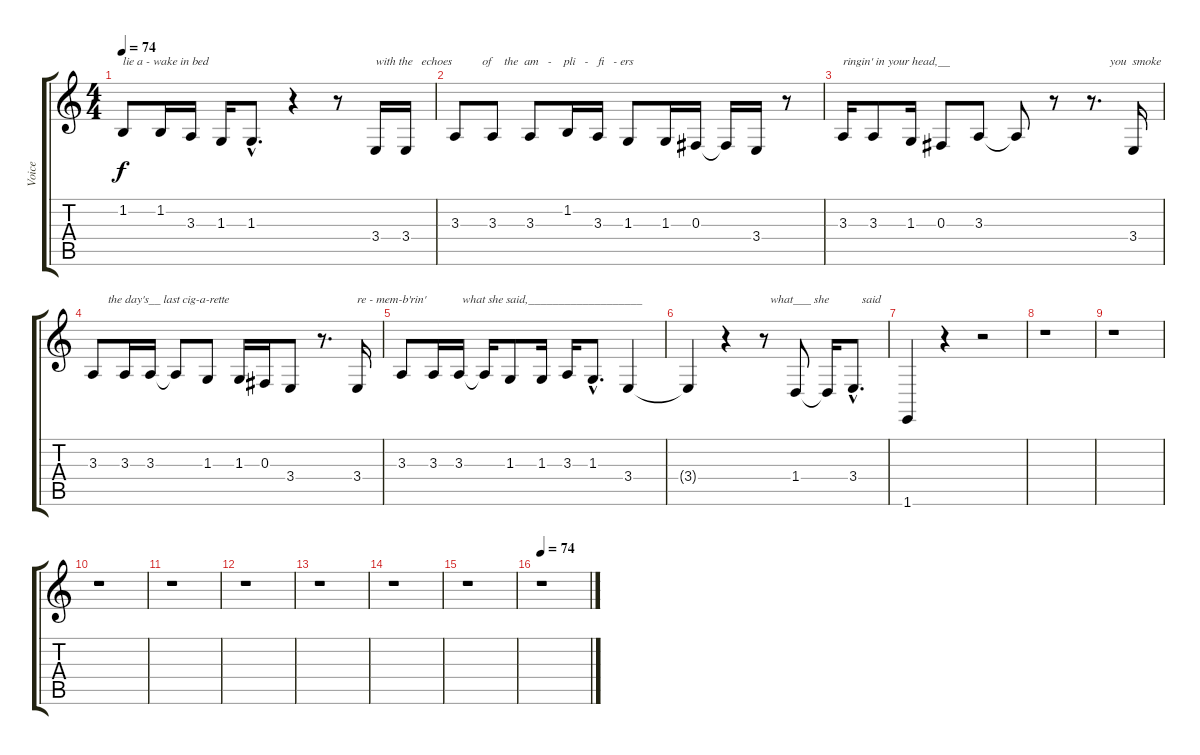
\track ("Voice" "Voice") {instrument lead6voice}
\staff {score tabs}
\tuning (Eb4 Bb3 Gb3 Db3 Ab2 Eb2) {hide}
\ts (4 4)
\tempo 74
\clef g2
\ks c
1.2.8{txt "lie a - wake in bed" dy f} 1.2.16 3.3.16 1.3.16 1.3{hac}.8{d} r.4 r.8 3.4.16{txt "with the   echoes"} 3.4.16 |
3.3.8{txt "         of    the  am   -    pli   -   fi   - ers"} 3.3.8 3.3.8 1.2.16 3.3.16 1.3.8 1.3.16 0.3.16 0.3{t}.16 3.4.16 r.8 |
3.3.16{txt "ringin' in your head,__"} 3.3.8 1.3.16 0.3.8 3.3.8 3.3{t}.8 r.8 r.8{d txt "      you  smoke"} 3.4.16 |
3.3.8{txt "     the day's__ last cig-a-rette"} 3.3.16 3.3.16 3.3{t}.8 1.3.8 1.3.16 0.3.16 3.4.8 r.8{d} 3.4.16{txt "re - mem-b'rin'"} |
3.3.8 3.3.16 3.3.16{txt " what she said,___________________"} 3.3{t}.16 1.3.8 1.3.16 3.3.16 1.3{hac}.8{d} 3.4.4 |
3.4{t}.4 r.4 r.8{txt "  what___ she           said"} 1.4.8 1.4{t}.16 3.4{hac}.8{d} |
1.6.4 r.4 r.2 |
r.1 |
r.1 |
r.1 |
r.1 |
r.1 |
r.1 |
r.1 |
r.1 |
\tempo 74
r.1
